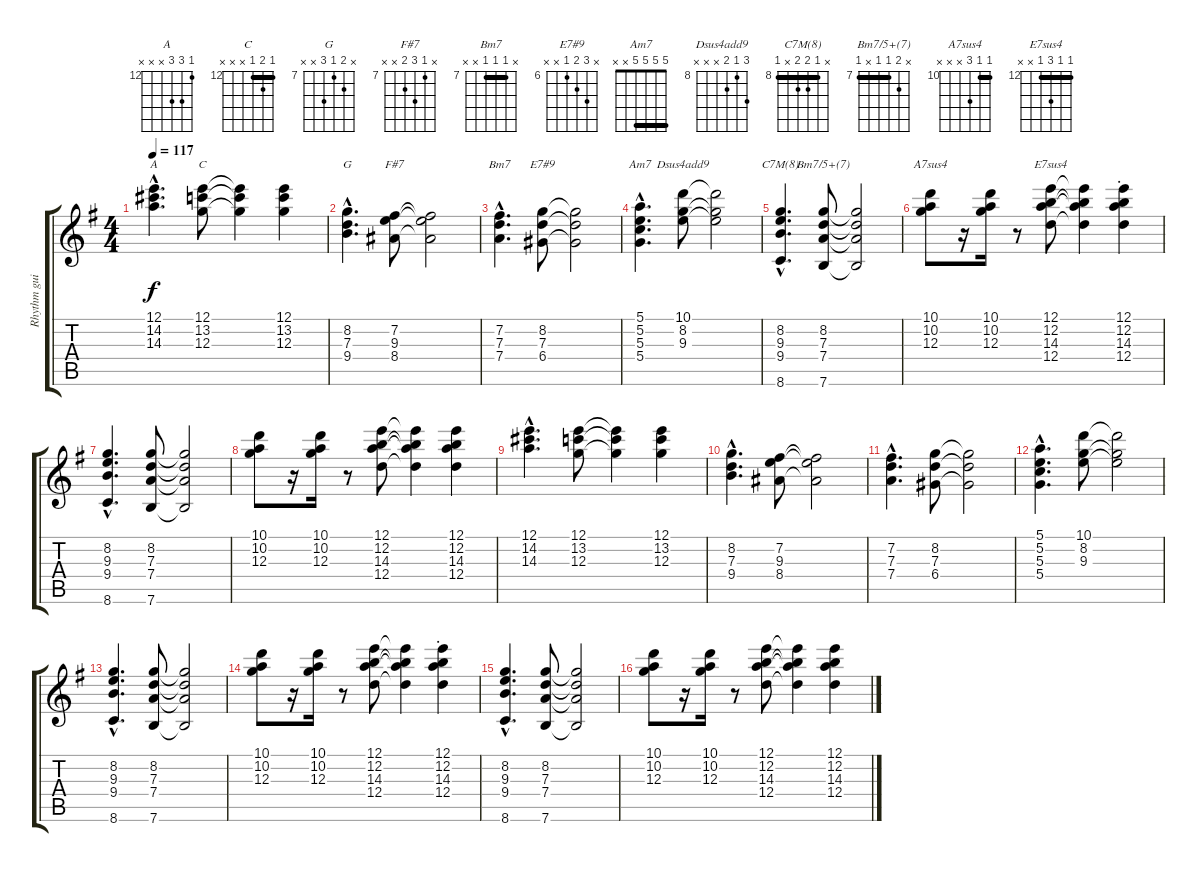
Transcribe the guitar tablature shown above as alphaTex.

\track ("Rhythm guitar" "Rhythm gui") {instrument electricguitarclean}
\staff {score tabs}
\tuning (E4 B3 G3 D3 A2 E2) {hide}
\chord ("A" 12 14 14 x x x) {firstfret 12}
\chord ("C" 12 13 12 x x x) {firstfret 12 barre 12}
\chord ("G" x 8 7 9 x x) {firstfret 7}
\chord ("F#7" x 7 9 8 x x) {firstfret 7}
\chord ("Bm7" x 7 7 7 x x) {firstfret 7 barre 7}
\chord ("E7#9" x 8 7 6 x x) {firstfret 6}
\chord ("Am7" 5 5 5 5 x x) {barre 5}
\chord ("Dsus4add9" 10 8 9 x x x) {firstfret 8}
\chord ("C7M(8)" x 8 9 9 x 8) {firstfret 8 barre 8}
\chord ("Bm7/5+(7)" x 8 7 7 x 7) {firstfret 7 barre 7}
\chord ("A7sus4" 10 10 12 x x x) {firstfret 10 barre 10}
\chord ("E7sus4" 12 12 14 12 x x) {firstfret 12 barre 12}
\ts (4 4)
\tempo 117
\clef g2
\ks g
(12.1{hac} 14.2{hac} 14.3{hac}).4{d ch "A" dy f} (12.1 13.2 12.3).8{ch "C"} (12.1{t} 13.2{t} 12.3{t}).4 (12.1 13.2 12.3).4 |
(8.2{hac} 7.3{hac} 9.4{hac}).4{d ch "G"} (7.2 9.3 8.4).8{ch "F#7"} (7.2{t} 9.3{t} 8.4{t}).2 |
(7.2{hac} 7.3{hac} 7.4{hac}).4{d ch "Bm7"} (8.2 7.3 6.4).8{ch "E7#9"} (8.2{t} 7.3{t} 6.4{t}).2 |
(5.1{hac} 5.2{hac} 5.3{hac} 5.4{hac}).4{d ch "Am7"} (10.1 8.2 9.3).8{ch "Dsus4add9"} (10.1{t} 8.2{t} 9.3{t}).2 |
(8.2{hac} 9.3{hac} 9.4{hac} 8.6{hac}).4{d ch "C7M(8)"} (8.2 7.3 7.4 7.6).8{ch "Bm7/5+(7)"} (8.2{t} 7.3{t} 7.4{t} 7.6{t}).2 |
(10.1 10.2 12.3).8{ch "A7sus4"} r.16 (10.1 10.2 12.3).16 r.8 (12.1 12.2 14.3 12.4).8{ch "E7sus4"} (12.1{t} 12.2{t} 14.3{t} 12.4{t}).4 (12.1{st} 12.2{st} 14.3{st} 12.4{st}).4 |
(8.2{hac} 9.3{hac} 9.4{hac} 8.6{hac}).4{d} (8.2 7.3 7.4 7.6).8 (8.2{t} 7.3{t} 7.4{t} 7.6{t}).2 |
(10.1 10.2 12.3).8 r.16 (10.1 10.2 12.3).16 r.8 (12.1 12.2 14.3 12.4).8 (12.1{t} 12.2{t} 14.3{t} 12.4{t}).4 (12.1 12.2 14.3 12.4).4 |
(12.1{hac} 14.2{hac} 14.3{hac}).4{d} (12.1 13.2 12.3).8 (12.1{t} 13.2{t} 12.3{t}).4 (12.1 13.2 12.3).4 |
(8.2{hac} 7.3{hac} 9.4{hac}).4{d} (7.2 9.3 8.4).8 (7.2{t} 9.3{t} 8.4{t}).2 |
(7.2{hac} 7.3{hac} 7.4{hac}).4{d} (8.2 7.3 6.4).8 (8.2{t} 7.3{t} 6.4{t}).2 |
(5.1{hac} 5.2{hac} 5.3{hac} 5.4{hac}).4{d} (10.1 8.2 9.3).8 (10.1{t} 8.2{t} 9.3{t}).2 |
(8.2{hac} 9.3{hac} 9.4{hac} 8.6{hac}).4{d} (8.2 7.3 7.4 7.6).8 (8.2{t} 7.3{t} 7.4{t} 7.6{t}).2 |
(10.1 10.2 12.3).8 r.16 (10.1 10.2 12.3).16 r.8 (12.1 12.2 14.3 12.4).8 (12.1{t} 12.2{t} 14.3{t} 12.4{t}).4 (12.1{st} 12.2{st} 14.3{st} 12.4{st}).4 |
(8.2{hac} 9.3{hac} 9.4{hac} 8.6{hac}).4{d} (8.2 7.3 7.4 7.6).8 (8.2{t} 7.3{t} 7.4{t} 7.6{t}).2 |
(10.1 10.2 12.3).8 r.16 (10.1 10.2 12.3).16 r.8 (12.1 12.2 14.3 12.4).8 (12.1{t} 12.2{t} 14.3{t} 12.4{t}).4 (12.1 12.2 14.3 12.4).4
